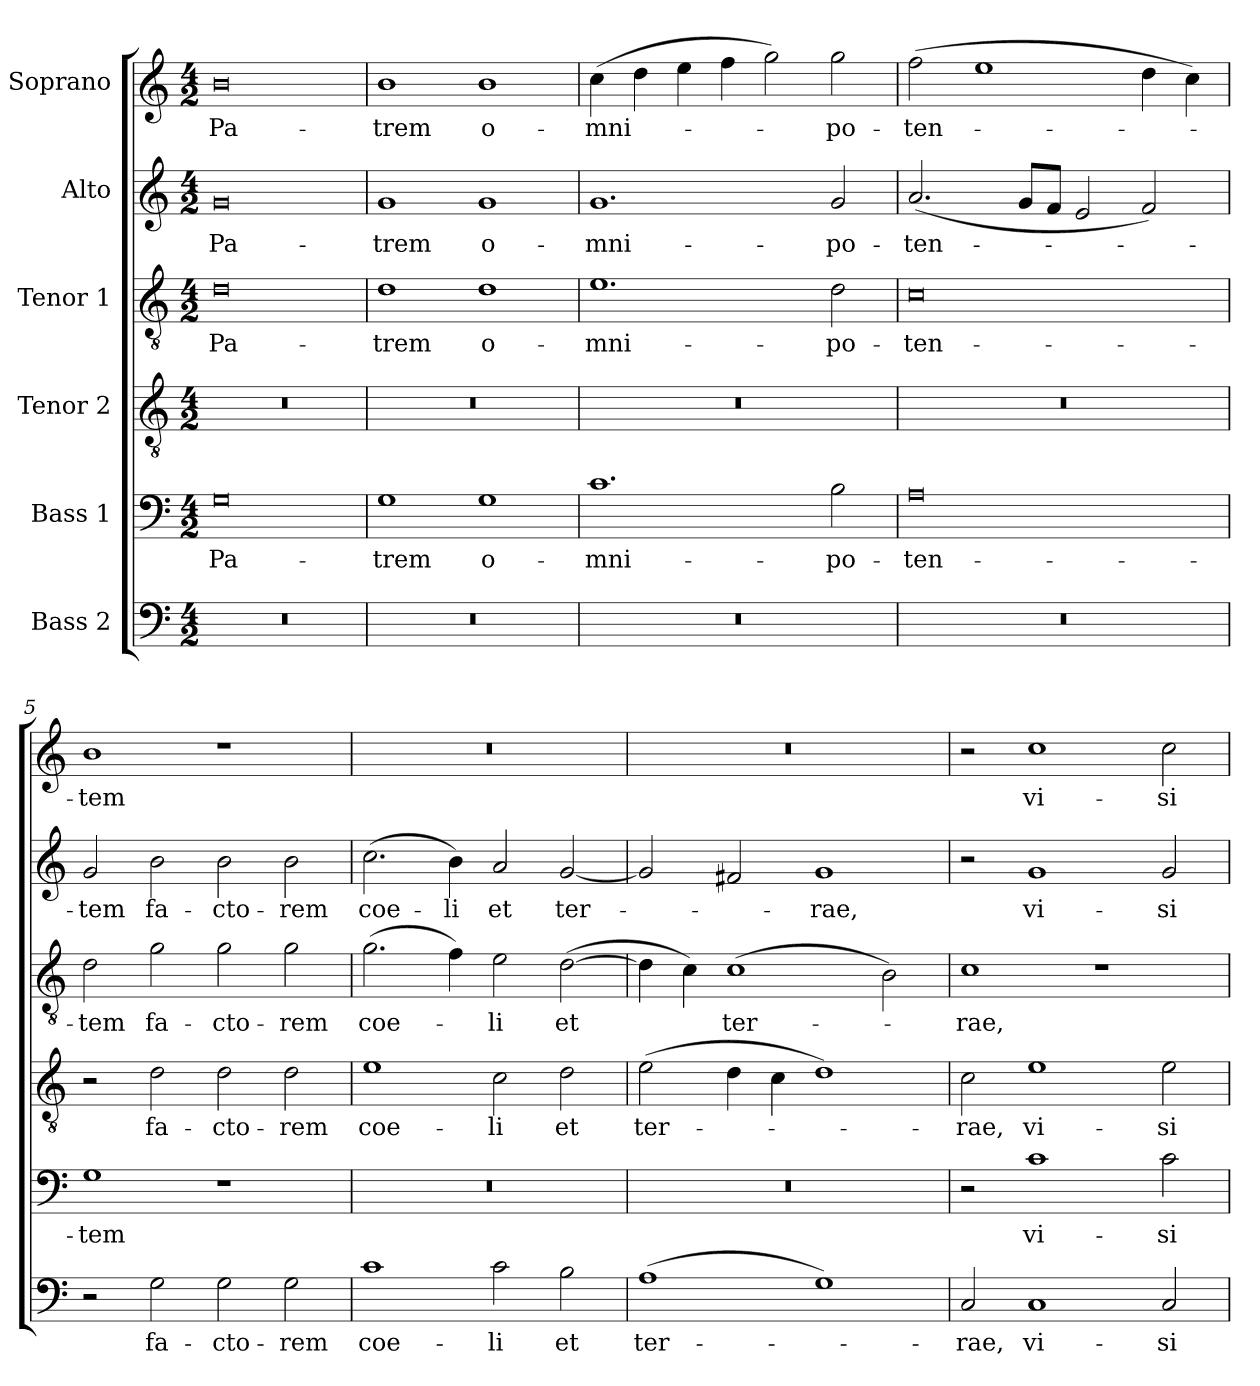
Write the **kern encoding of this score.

**kern	**text	**kern	**text	**kern	**text	**kern	**text	**kern	**text	**kern	**text
*part6	*part6	*part5	*part5	*part4	*part4	*part3	*part3	*part2	*part2	*part1	*part1
*staff6	*staff6	*staff5	*staff5	*staff4	*staff4	*staff3	*staff3	*staff2	*staff2	*staff1	*staff1
*I"Bass 2	*	*I"Bass 1	*	*I"Tenor 2	*	*I"Tenor 1	*	*I"Alto	*	*I"Soprano	*
*clefF4	*	*clefF4	*	*clefGv2	*	*clefGv2	*	*clefG2	*	*clefG2	*
*k[]	*	*k[]	*	*k[]	*	*k[]	*	*k[]	*	*k[]	*
*C:	*	*C:	*	*C:	*	*C:	*	*C:	*	*C:	*
*M4/2	*	*M4/2	*	*M4/2	*	*M4/2	*	*M4/2	*	*M4/2	*
=1	=1	=1	=1	=1	=1	=1	=1	=1	=1	=1	=1
0r	.	0G	Pa-	0r	.	0d	Pa-	0g	-Pa-	0b	Pa-
=2	=2	=2	=2	=2	=2	=2	=2	=2	=2	=2	=2
0r	.	1G	-trem	0r	.	1d	-trem	1g	trem	1b	-trem
.	.	1G	o-	.	.	1d	o-	1g	o-	1b	o-
=3	=3	=3	=3	=3	=3	=3	=3	=3	=3	=3	=3
0r	.	1.c	-mni-	0r	.	1.e	-mni-	1.g	-mni-	(4cc\	-mni-
.	.	.	.	.	.	.	.	.	.	4dd\	.
.	.	.	.	.	.	.	.	.	.	4ee\	.
.	.	.	.	.	.	.	.	.	.	4ff\	.
.	.	.	.	.	.	.	.	.	.	2gg\)	.
.	.	2B\	-po-	.	.	2d\	-po-	2g/	-po-	2gg\	-po-
=4	=4	=4	=4	=4	=4	=4	=4	=4	=4	=4	=4
0r	.	0A	-ten-	0r	.	0c	-ten-	(2.a/	-ten-	(2ff\	-ten-
.	.	.	.	.	.	.	.	.	.	1ee	.
.	.	.	.	.	.	.	.	8g/L	.	.	.
.	.	.	.	.	.	.	.	8f/J	.	.	.
.	.	.	.	.	.	.	.	2e/	.	.	.
.	.	.	.	.	.	.	.	2f/)	.	4dd\	.
.	.	.	.	.	.	.	.	.	.	4cc\)	.
=5	=5	=5	=5	=5	=5	=5	=5	=5	=5	=5	=5
2r	.	1G	-tem	2r	.	2d\	-tem	2g/	-tem	1b	-tem
2G\	fa-	.	.	2d\	fa-	2g\	fa-	2b\	fa-	.	.
2G\	-cto-	1r	.	2d\	-cto-	2g\	-cto-	2b\	-cto-	1r	.
2G\	-rem	.	.	2d\	-rem	2g\	-rem	2b\	-rem	.	.
=6	=6	=6	=6	=6	=6	=6	=6	=6	=6	=6	=6
1c	coe-	0r	.	1e	coe-	(2.g\	coe-	(2.cc\	coe-	0r	.
.	.	.	.	.	.	4f\)	.	4b\)	-li	.	.
2c\	-li	.	.	2c\	-li	2e\	-li	2a/	et	.	.
2B\	et	.	.	2d\	et	([2d\	et	[2g/	ter-	.	.
=7	=7	=7	=7	=7	=7	=7	=7	=7	=7	=7	=7
(1A	ter-	0r	.	(2e\	ter-	4d\]	.	2g/]	.	0r	.
.	.	.	.	.	.	4c\)	.	.	.	.	.
.	.	.	.	4d\	.	(1c	ter-	2f#X/	.	.	.
.	.	.	.	4c\	.	.	.	.	.	.	.
1G)	.	.	.	1d)	.	.	.	1g	-rae,	.	.
.	.	.	.	.	.	2B\)	.	.	.	.	.
!!LO:PB:g=z
=8	=8	=8	=8	=8	=8	=8	=8	=8	=8	=8	=8
2C/	-rae,	2r	.	2c\	-rae,	1c	-rae,	2r	.	2r	.
1C	vi-	1c	vi-	1e	vi-	.	.	1g	vi-	1cc	vi-
.	.	.	.	.	.	1r	.	.	.	.	.
2C/	-si-	2c\	-si-	2e\	-si-	.	.	2g/	-si-	2cc\	-si-
=	=	=	=	=	=	=	=	=	=	=	=
*-	*-	*-	*-	*-	*-	*-	*-	*-	*-	*-	*-
